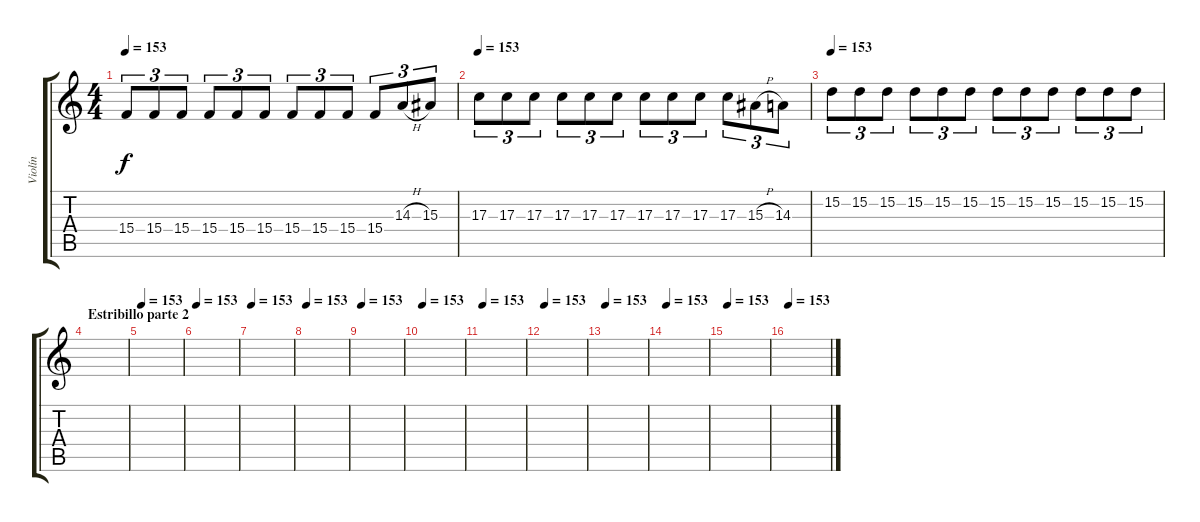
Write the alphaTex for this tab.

\track ("Violín" "Violín") {instrument violin}
\staff {score tabs}
\tuning (E4 B3 G3 D3 A2 E2) {hide}
\ts (4 4)
\tempo 153
\clef g2
\ks c
15.4.8{tu (3 2) dy f volume 10} 15.4.8{tu (3 2)} 15.4.8{tu (3 2)} 15.4.8{tu (3 2)} 15.4.8{tu (3 2)} 15.4.8{tu (3 2)} 15.4.8{tu (3 2)} 15.4.8{tu (3 2)} 15.4.8{tu (3 2)} 15.4.8{tu (3 2)} 14.3{h}.8{tu (3 2)} 15.3.8{tu (3 2)} |
\tempo 153
17.3.8{tu (3 2) volume 10} 17.3.8{tu (3 2)} 17.3.8{tu (3 2)} 17.3.8{tu (3 2)} 17.3.8{tu (3 2)} 17.3.8{tu (3 2)} 17.3.8{tu (3 2)} 17.3.8{tu (3 2)} 17.3.8{tu (3 2)} 17.3.8{tu (3 2)} 15.3{h}.8{tu (3 2)} 14.3.8{tu (3 2)} |
\tempo 153
15.2.8{tu (3 2) volume 10} 15.2.8{tu (3 2)} 15.2.8{tu (3 2)} 15.2.8{tu (3 2)} 15.2.8{tu (3 2)} 15.2.8{tu (3 2)} 15.2.8{tu (3 2)} 15.2.8{tu (3 2)} 15.2.8{tu (3 2)} 15.2.8{tu (3 2)} 15.2.8{tu (3 2)} 15.2.8{tu (3 2)} |
\section ("" "Estribillo parte 2")
|
\tempo 153
|
\tempo 153
|
\tempo 153
|
\tempo 153
|
\tempo 153
|
\tempo 153
|
\tempo 153
|
\tempo 153
|
\tempo 153
|
\tempo 153
|
\tempo 153
|
\tempo 153
